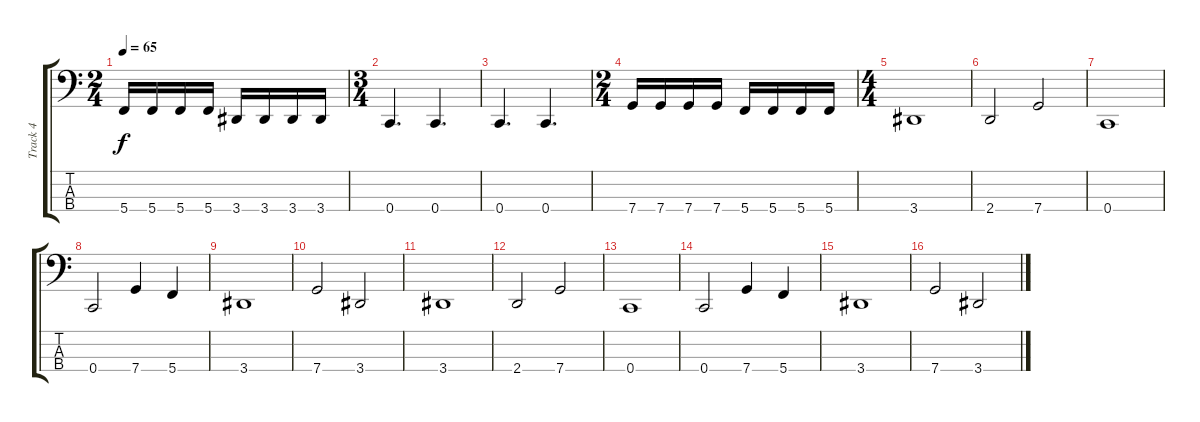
\track ("Track 4" "Track 4") {instrument electricbassfinger}
\staff {score tabs}
\tuning (Eb2 Bb1 F1 C1) {hide}
\ts (2 4)
\tempo 65
\clef f4
\ks c
5.4.16{dy f} 5.4.16 5.4.16 5.4.16 3.4.16 3.4.16 3.4.16 3.4.16 |
\ts (3 4)
0.4.4{d} 0.4.4{d} |
0.4.4{d} 0.4.4{d} |
\ts (2 4)
7.4.16 7.4.16 7.4.16 7.4.16 5.4.16 5.4.16 5.4.16 5.4.16 |
\ts (4 4)
3.4.1 |
2.4.2 7.4.2 |
0.4.1 |
0.4.2 7.4.4 5.4.4 |
3.4.1 |
7.4.2 3.4.2 |
3.4.1 |
2.4.2 7.4.2 |
0.4.1 |
0.4.2 7.4.4 5.4.4 |
3.4.1 |
7.4.2 3.4.2
